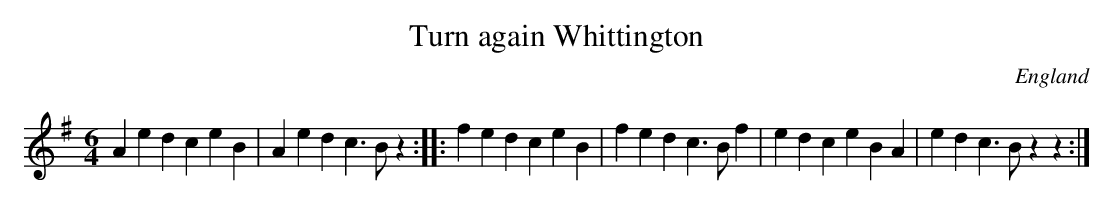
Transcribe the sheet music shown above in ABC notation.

X:1
T:Turn again Whittington
L:1/4
M:6/4
O:England
K:G
Aed ceB | Aed c>Bz :: fed ceB | fed c>Bf | edc eBA | edc>Bzz :|
